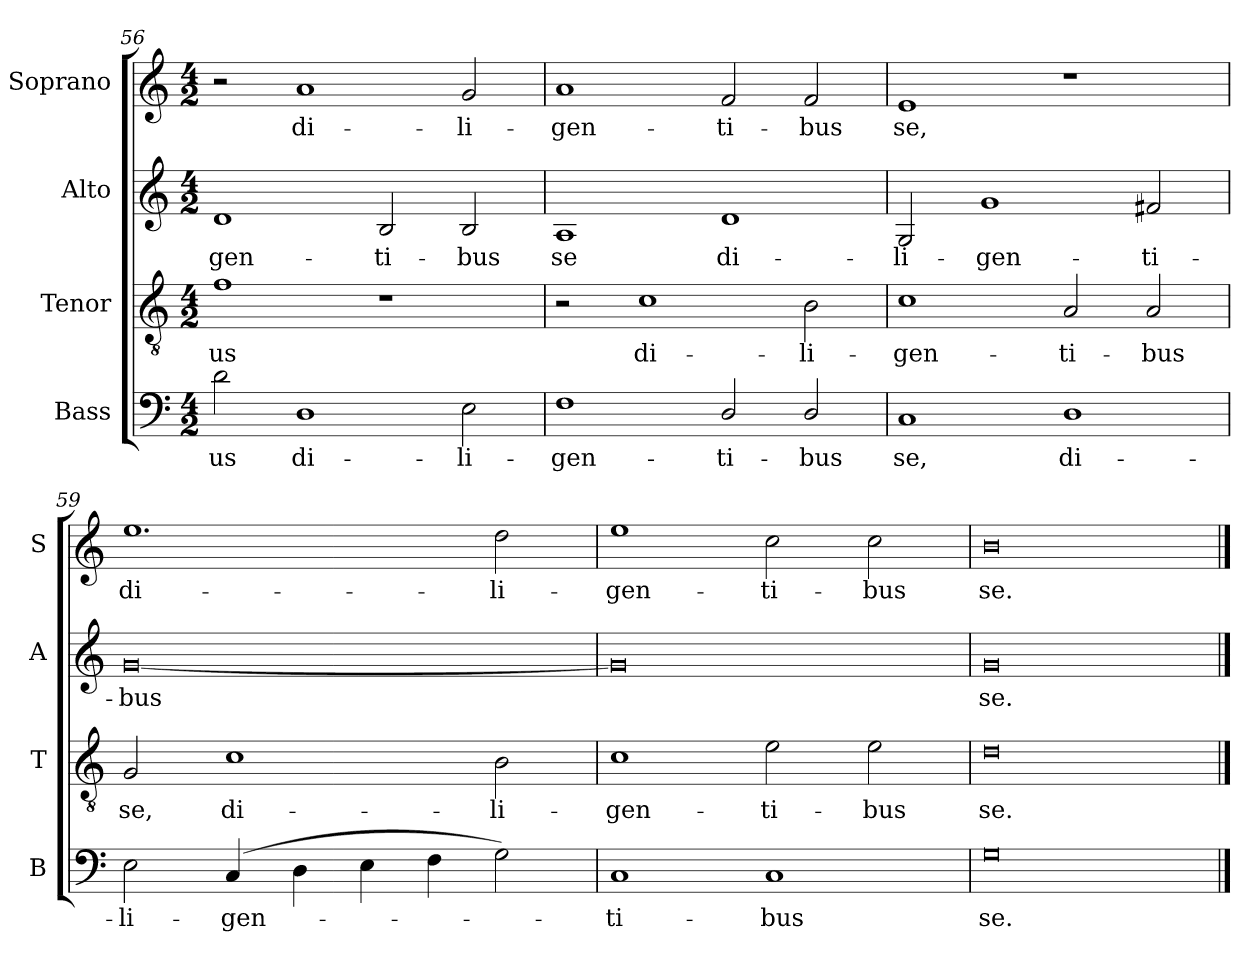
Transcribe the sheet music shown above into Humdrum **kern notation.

**kern	**text	**kern	**text	**kern	**text	**kern	**text
*part4	*part4	*part3	*part3	*part2	*part2	*part1	*part1
*staff4	*staff4	*staff3	*staff3	*staff2	*staff2	*staff1	*staff1
*I"Bass	*	*I"Tenor	*	*I"Alto	*	*I"Soprano	*
*I'B	*	*I'T	*	*I'A	*	*I'S	*
*clefF4	*	*clefGv2	*	*clefG2	*	*clefG2	*
*k[]	*	*k[]	*	*k[]	*	*k[]	*
*C:	*	*C:	*	*C:	*	*C:	*
*M4/2	*	*M4/2	*	*M4/2	*	*M4/2	*
=56	=56	=56	=56	=56	=56	=56	=56
!	!LO:LY:b	!	!LO:LY:b	!	!LO:LY:b	!	!
2d	-us	1f	-us	1d	-gen-	2r	.
!	!LO:LY:b	!	!	!	!	!	!LO:LY:b
1D	di-	.	.	.	.	1a	di-
!	!	!	!	!	!LO:LY:b	!	!
.	.	1r	.	2B	-ti-	.	.
!	!LO:LY:b	!	!	!	!LO:LY:b	!	!LO:LY:b
2E	-li-	.	.	2B	-bus	2g	-li-
=57	=57	=57	=57	=57	=57	=57	=57
!	!LO:LY:b	!	!	!	!LO:LY:b	!	!LO:LY:b
1F	-gen-	2r	.	1A	se	1a	-gen-
!	!	!	!LO:LY:b	!	!	!	!
.	.	1c	di-	.	.	.	.
!	!LO:LY:b	!	!	!	!LO:LY:b	!	!LO:LY:b
2D/	-ti-	.	.	1d	di-	2f	-ti-
!	!LO:LY:b	!	!LO:LY:b	!	!	!	!LO:LY:b
2D/	-bus	2B	-li-	.	.	2f	-bus
=58	=58	=58	=58	=58	=58	=58	=58
!	!LO:LY:b	!	!LO:LY:b	!	!LO:LY:b	!	!LO:LY:b
1C	se,	1c	-gen-	2G	-li-	1e	se,
!	!	!	!	!	!LO:LY:b	!	!
.	.	.	.	1g	-gen-	.	.
!	!LO:LY:b	!	!LO:LY:b	!	!	!	!
1D	di-	2A	-ti-	.	.	1r	.
!	!	!	!LO:LY:b	!	!LO:LY:b	!	!
.	.	2A	-bus	2f#X	-ti-	.	.
=59	=59	=59	=59	=59	=59	=59	=59
!	!LO:LY:b	!	!LO:LY:b	!	!LO:LY:b	!	!LO:LY:b
2E	-li-	2G	se,	[0g	-bus	1.ee	di-
!	!LO:LY:b	!	!LO:LY:b	!	!	!	!
(>4C	-gen-	1c	di-	.	.	.	.
4D	.	.	.	.	.	.	.
4E	.	.	.	.	.	.	.
4F	.	.	.	.	.	.	.
!	!	!	!LO:LY:b	!	!	!	!LO:LY:b
2G)	.	2B	-li-	.	.	2dd	-li-
=60	=60	=60	=60	=60	=60	=60	=60
!	!LO:LY:b	!	!LO:LY:b	!	!	!	!LO:LY:b
1C	ti-	1c	-gen-	0g]	.	1ee	-gen-
!	!LO:LY:b	!	!LO:LY:b	!	!	!	!LO:LY:b
1C	-bus	2e	-ti-	.	.	2cc	-ti-
!	!	!	!LO:LY:b	!	!	!	!LO:LY:b
.	.	2e	-bus	.	.	2cc	-bus
=61	=61	=61	=61	=61	=61	=61	=61
!	!LO:LY:b	!	!LO:LY:b	!	!LO:LY:b	!	!LO:LY:b
0G	se.	0d	se.	0g	se.	0b	se.
==	==	==	==	==	==	==	==
*-	*-	*-	*-	*-	*-	*-	*-
